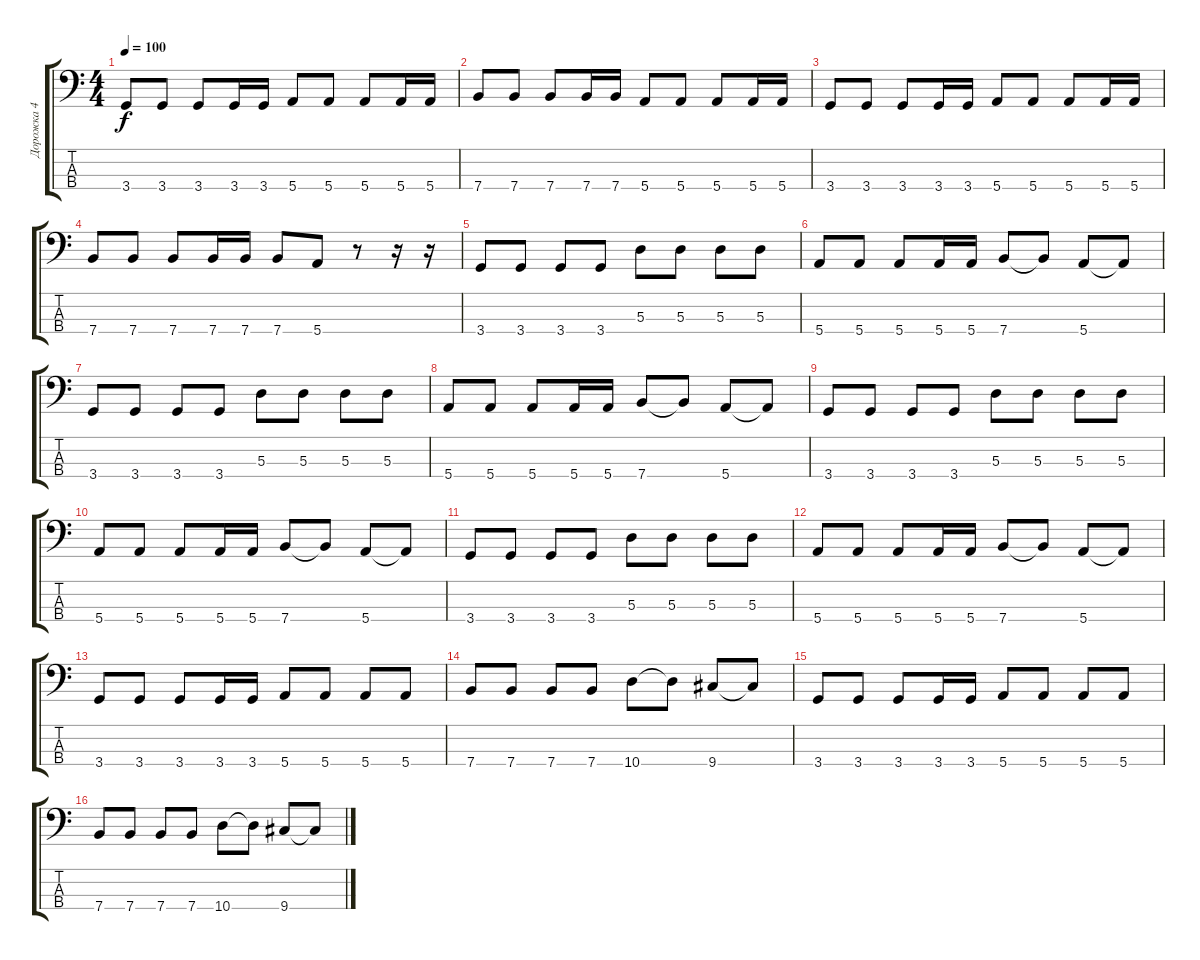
\track ("Дорожка 4" "Дорожка 4") {instrument electricbassfinger}
\staff {score tabs}
\tuning (G2 D2 A1 E1) {hide}
\ts (4 4)
\tempo 100
\clef f4
\ks c
3.4.8{dy f} 3.4.8 3.4.8 3.4.16 3.4.16 5.4.8 5.4.8 5.4.8 5.4.16 5.4.16 |
7.4.8 7.4.8 7.4.8 7.4.16 7.4.16 5.4.8 5.4.8 5.4.8 5.4.16 5.4.16 |
3.4.8 3.4.8 3.4.8 3.4.16 3.4.16 5.4.8 5.4.8 5.4.8 5.4.16 5.4.16 |
7.4.8 7.4.8 7.4.8 7.4.16 7.4.16 7.4.8 5.4.8 r.8 r.16 r.16 |
3.4.8 3.4.8 3.4.8 3.4.8 5.3.8 5.3.8 5.3.8 5.3.8 |
5.4.8 5.4.8 5.4.8 5.4.16 5.4.16 7.4.8 7.4{t}.8 5.4.8 5.4{t}.8 |
3.4.8 3.4.8 3.4.8 3.4.8 5.3.8 5.3.8 5.3.8 5.3.8 |
5.4.8 5.4.8 5.4.8 5.4.16 5.4.16 7.4.8 7.4{t}.8 5.4.8 5.4{t}.8 |
3.4.8 3.4.8 3.4.8 3.4.8 5.3.8 5.3.8 5.3.8 5.3.8 |
5.4.8 5.4.8 5.4.8 5.4.16 5.4.16 7.4.8 7.4{t}.8 5.4.8 5.4{t}.8 |
3.4.8 3.4.8 3.4.8 3.4.8 5.3.8 5.3.8 5.3.8 5.3.8 |
5.4.8 5.4.8 5.4.8 5.4.16 5.4.16 7.4.8 7.4{t}.8 5.4.8 5.4{t}.8 |
3.4.8 3.4.8 3.4.8 3.4.16 3.4.16 5.4.8 5.4.8 5.4.8 5.4.8 |
7.4.8 7.4.8 7.4.8 7.4.8 10.4.8 10.4{t}.8 9.4.8 9.4{t}.8 |
3.4.8 3.4.8 3.4.8 3.4.16 3.4.16 5.4.8 5.4.8 5.4.8 5.4.8 |
7.4.8 7.4.8 7.4.8 7.4.8 10.4.8 10.4{t}.8 9.4.8 9.4{t}.8
